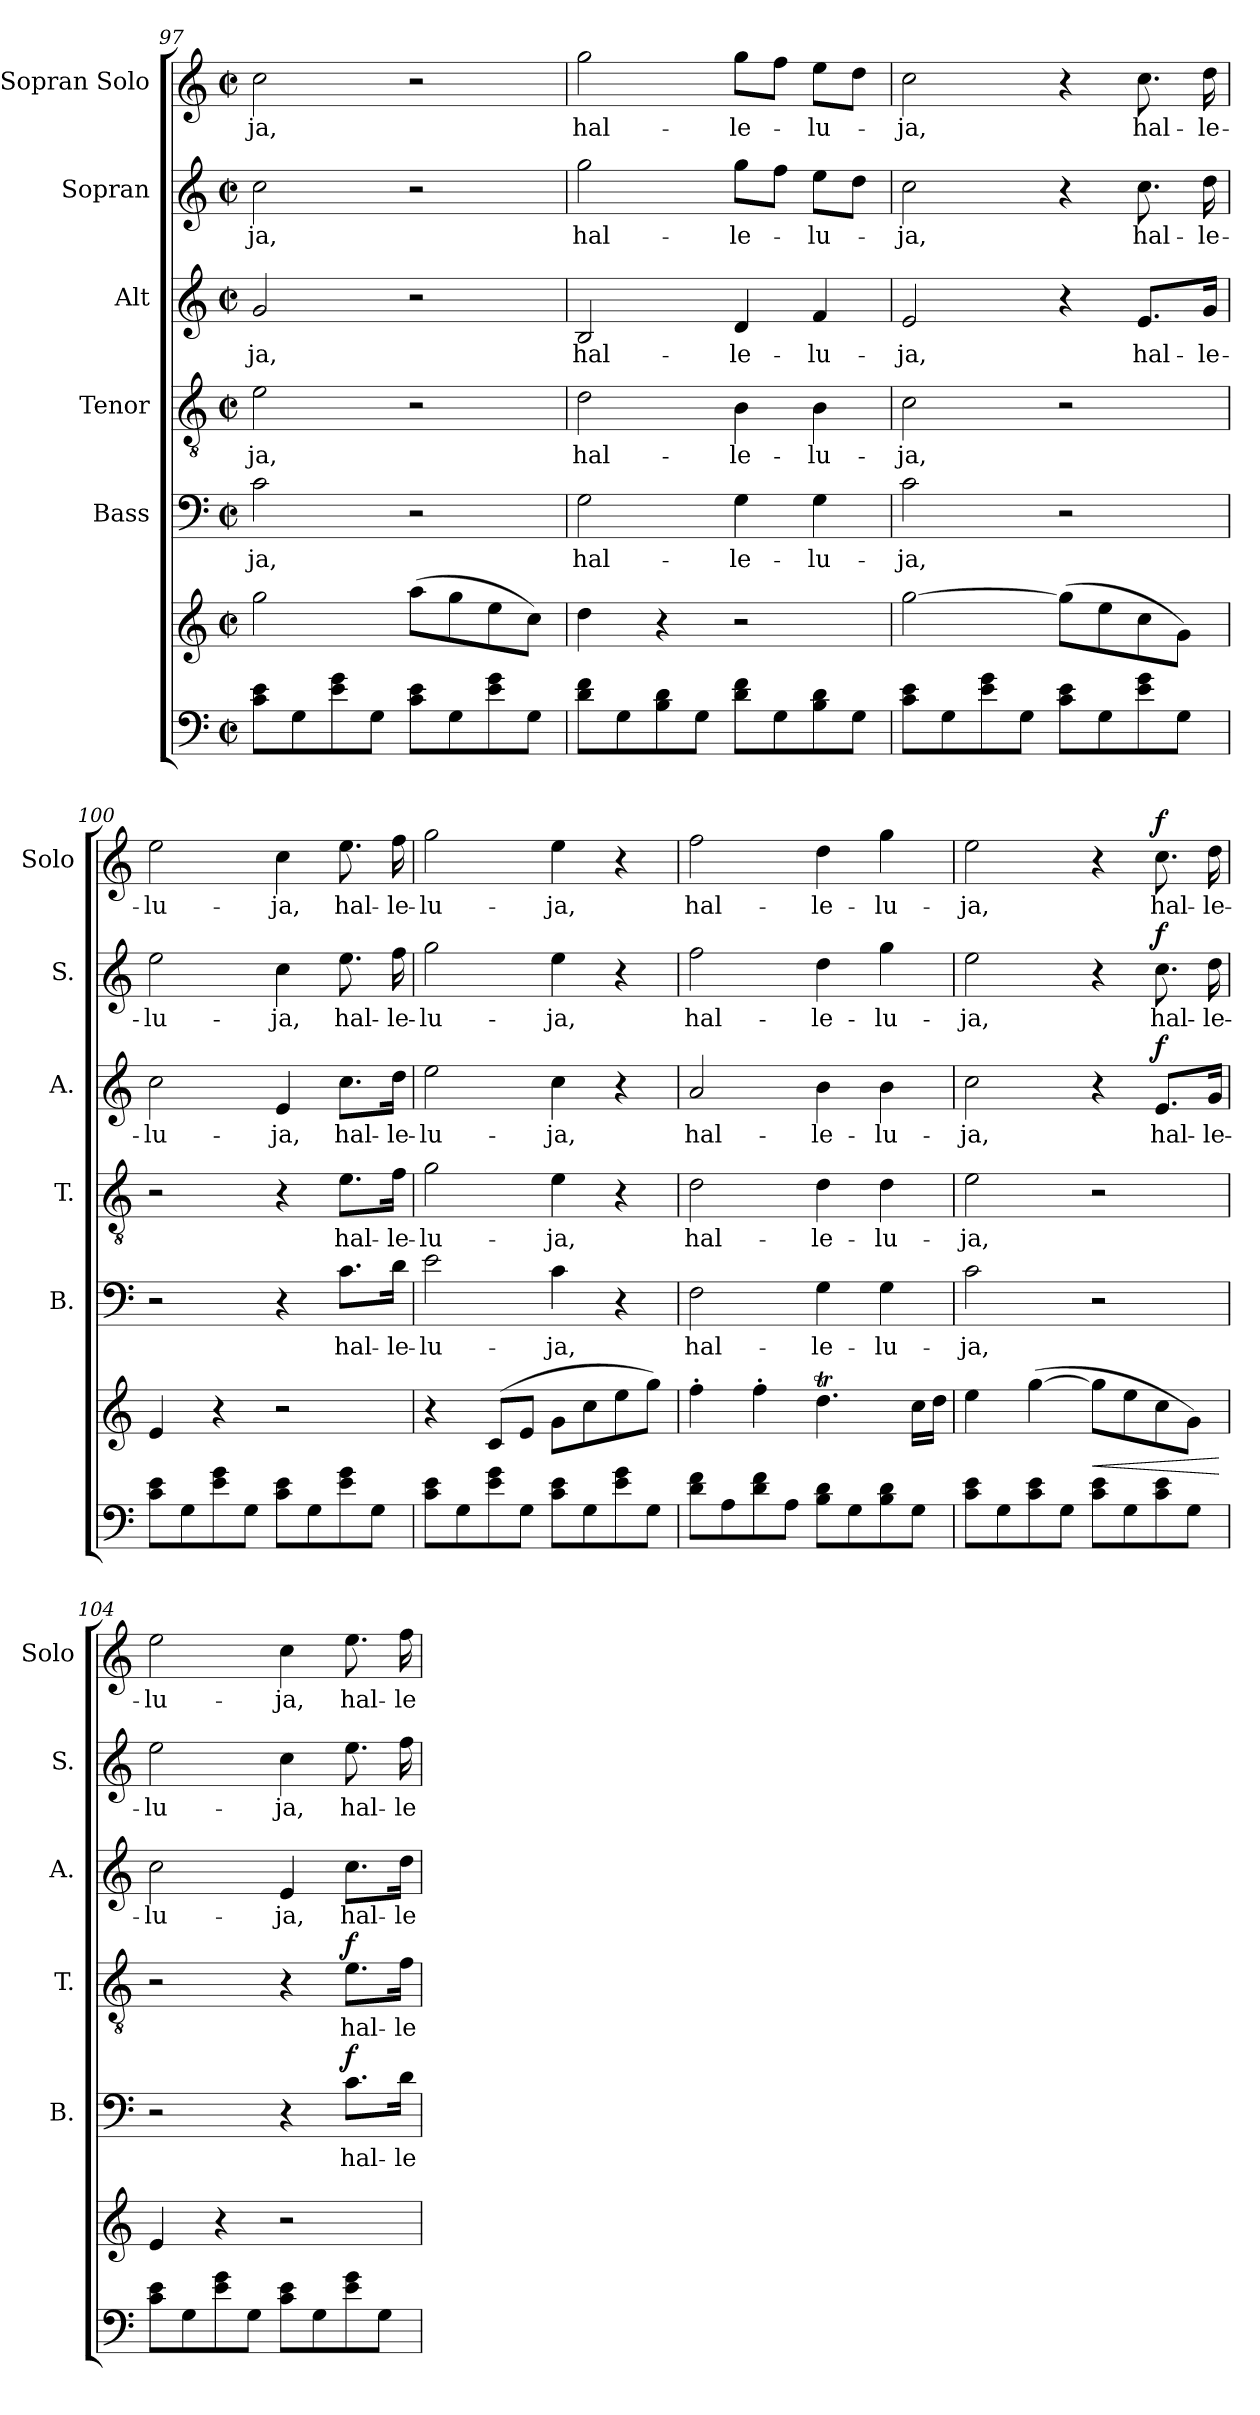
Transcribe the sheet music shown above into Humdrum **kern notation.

**kern	**kern	**dynam	**kern	**text	**dynam	**kern	**text	**dynam	**kern	**text	**dynam	**kern	**text	**dynam	**kern	**text	**dynam
*part6	*part6	*part6	*part5	*part5	*part5	*part4	*part4	*part4	*part3	*part3	*part3	*part2	*part2	*part2	*part1	*part1	*part1
*staff7	*staff6	*staff6/7	*staff5	*staff5	*staff5	*staff4	*staff4	*staff4	*staff3	*staff3	*staff3	*staff2	*staff2	*staff2	*staff1	*staff1	*staff1
*	*	*	*I"Bass	*	*	*I"Tenor	*	*	*I"Alt	*	*	*I"Sopran	*	*	*I"Sopran Solo	*	*
*	*	*	*I'B.	*	*	*I'T.	*	*	*I'A.	*	*	*I'S.	*	*	*I'Solo	*	*
*clefF4	*clefG2	*	*clefF4	*	*	*clefGv2	*	*	*clefG2	*	*	*clefG2	*	*	*clefG2	*	*
*k[]	*k[]	*	*k[]	*	*	*k[]	*	*	*k[]	*	*	*k[]	*	*	*k[]	*	*
*C:	*C:	*	*C:	*	*	*C:	*	*	*C:	*	*	*C:	*	*	*C:	*	*
*M2/2	*M2/2	*	*M2/2	*	*	*M2/2	*	*	*M2/2	*	*	*M2/2	*	*	*M2/2	*	*
*met(c|)	*met(c|)	*	*met(c|)	*	*	*met(c|)	*	*	*met(c|)	*	*	*met(c|)	*	*	*met(c|)	*	*
=97	=97	=97	=97	=97	=97	=97	=97	=97	=97	=97	=97	=97	=97	=97	=97	=97	=97
!	!	!	!	!LO:LY:b	!	!	!LO:LY:b	!	!	!LO:LY:b	!	!	!LO:LY:b	!	!	!LO:LY:b	!
8c\ 8e\L	2gg\	.	2c\	-ja,	.	2e\	-ja,	.	2g/	-ja,	.	2cc\	-ja,	.	2cc\	-ja,	.
8G\	.	.	.	.	.	.	.	.	.	.	.	.	.	.	.	.	.
8e\ 8g\	.	.	.	.	.	.	.	.	.	.	.	.	.	.	.	.	.
8G\J	.	.	.	.	.	.	.	.	.	.	.	.	.	.	.	.	.
8c\ 8e\L	(>8aa\L	.	2r	.	.	2r	.	.	2r	.	.	2r	.	.	2r	.	.
8G\	8gg\	.	.	.	.	.	.	.	.	.	.	.	.	.	.	.	.
8e\ 8g\	8ee\	.	.	.	.	.	.	.	.	.	.	.	.	.	.	.	.
8G\J	8cc\J)	.	.	.	.	.	.	.	.	.	.	.	.	.	.	.	.
=98	=98	=98	=98	=98	=98	=98	=98	=98	=98	=98	=98	=98	=98	=98	=98	=98	=98
!	!	!	!	!LO:LY:b	!	!	!LO:LY:b	!	!	!LO:LY:b	!	!	!LO:LY:b	!	!	!LO:LY:b	!
8d\ 8f\L	4dd\	.	2G\	hal-	.	2d\	hal-	.	2B/	hal-	.	2gg\	hal-	.	2gg\	hal-	.
8G\	.	.	.	.	.	.	.	.	.	.	.	.	.	.	.	.	.
8B\ 8d\	4r	.	.	.	.	.	.	.	.	.	.	.	.	.	.	.	.
8G\J	.	.	.	.	.	.	.	.	.	.	.	.	.	.	.	.	.
!	!	!	!	!LO:LY:b	!	!	!LO:LY:b	!	!	!LO:LY:b	!	!	!LO:LY:b	!	!	!LO:LY:b	!
8d\ 8f\L	2r	.	4G\	-le-	.	4B\	-le-	.	4d/	-le-	.	8gg\L	-le-	.	8gg\L	-le-	.
8G\	.	.	.	.	.	.	.	.	.	.	.	8ff\J	.	.	8ff\J	.	.
!	!	!	!	!LO:LY:b	!	!	!LO:LY:b	!	!	!LO:LY:b	!	!	!LO:LY:b	!	!	!LO:LY:b	!
8B\ 8d\	.	.	4G\	-lu-	.	4B\	-lu-	.	4f/	-lu-	.	8ee\L	-lu-	.	8ee\L	-lu-	.
8G\J	.	.	.	.	.	.	.	.	.	.	.	8dd\J	.	.	8dd\J	.	.
=99	=99	=99	=99	=99	=99	=99	=99	=99	=99	=99	=99	=99	=99	=99	=99	=99	=99
!	!	!	!	!LO:LY:b	!	!	!LO:LY:b	!	!	!LO:LY:b	!	!	!LO:LY:b	!	!	!LO:LY:b	!
8c\ 8e\L	[2gg\	.	2c\	-ja,	.	2c\	-ja,	.	2e/	-ja,	.	2cc\	-ja,	.	2cc\	-ja,	.
8G\	.	.	.	.	.	.	.	.	.	.	.	.	.	.	.	.	.
8e\ 8g\	.	.	.	.	.	.	.	.	.	.	.	.	.	.	.	.	.
8G\J	.	.	.	.	.	.	.	.	.	.	.	.	.	.	.	.	.
8c\ 8e\L	(>8gg\L]	.	2r	.	.	2r	.	.	4r	.	.	4r	.	.	4r	.	.
8G\	8ee\	.	.	.	.	.	.	.	.	.	.	.	.	.	.	.	.
!	!	!	!	!	!	!	!	!	!	!LO:LY:b	!	!	!LO:LY:b	!	!	!LO:LY:b	!
8e\ 8g\	8cc\	.	.	.	.	.	.	.	8.e/L	hal-	.	8.cc\	hal-	.	8.cc\	hal-	.
8G\J	8g\J)	.	.	.	.	.	.	.	.	.	.	.	.	.	.	.	.
!	!	!	!	!	!	!	!	!	!	!LO:LY:b	!	!	!LO:LY:b	!	!	!LO:LY:b	!
.	.	.	.	.	.	.	.	.	16g/Jk	-le-	.	16dd\	-le-	.	16dd\	-le-	.
!!LO:PB:g=z
=100	=100	=100	=100	=100	=100	=100	=100	=100	=100	=100	=100	=100	=100	=100	=100	=100	=100
!	!	!	!	!	!	!	!	!	!	!LO:LY:b	!	!	!LO:LY:b	!	!	!LO:LY:b	!
8c\ 8e\L	4e/	.	2r	.	.	2r	.	.	2cc\	-lu-	.	2ee\	-lu-	.	2ee\	-lu-	.
8G\	.	.	.	.	.	.	.	.	.	.	.	.	.	.	.	.	.
8e\ 8g\	4r	.	.	.	.	.	.	.	.	.	.	.	.	.	.	.	.
8G\J	.	.	.	.	.	.	.	.	.	.	.	.	.	.	.	.	.
!	!	!	!	!	!	!	!	!	!	!LO:LY:b	!	!	!LO:LY:b	!	!	!LO:LY:b	!
8c\ 8e\L	2r	.	4r	.	.	4r	.	.	4e/	-ja,	.	4cc\	-ja,	.	4cc\	-ja,	.
8G\	.	.	.	.	.	.	.	.	.	.	.	.	.	.	.	.	.
!	!	!	!	!LO:LY:b	!	!	!LO:LY:b	!	!	!LO:LY:b	!	!	!LO:LY:b	!	!	!LO:LY:b	!
8e\ 8g\	.	.	8.c\L	hal-	.	8.e\L	hal-	.	8.cc\L	hal-	.	8.ee\	hal-	.	8.ee\	hal-	.
8G\J	.	.	.	.	.	.	.	.	.	.	.	.	.	.	.	.	.
!	!	!	!	!LO:LY:b	!	!	!LO:LY:b	!	!	!LO:LY:b	!	!	!LO:LY:b	!	!	!LO:LY:b	!
.	.	.	16d\Jk	-le-	.	16f\Jk	-le-	.	16dd\Jk	-le-	.	16ff\	-le-	.	16ff\	-le-	.
=101	=101	=101	=101	=101	=101	=101	=101	=101	=101	=101	=101	=101	=101	=101	=101	=101	=101
!	!	!	!	!LO:LY:b	!	!	!LO:LY:b	!	!	!LO:LY:b	!	!	!LO:LY:b	!	!	!LO:LY:b	!
8c\ 8e\L	4r	.	2e\	-lu-	.	2g\	-lu-	.	2ee\	-lu-	.	2gg\	-lu-	.	2gg\	-lu-	.
8G\	.	.	.	.	.	.	.	.	.	.	.	.	.	.	.	.	.
8e\ 8g\	(>8c/L	.	.	.	.	.	.	.	.	.	.	.	.	.	.	.	.
8G\J	8e/J	.	.	.	.	.	.	.	.	.	.	.	.	.	.	.	.
!	!	!	!	!LO:LY:b	!	!	!LO:LY:b	!	!	!LO:LY:b	!	!	!LO:LY:b	!	!	!LO:LY:b	!
8c\ 8e\L	8g\L	.	4c\	-ja,	.	4e\	-ja,	.	4cc\	-ja,	.	4ee\	-ja,	.	4ee\	-ja,	.
8G\	8cc\	.	.	.	.	.	.	.	.	.	.	.	.	.	.	.	.
8e\ 8g\	8ee\	.	4r	.	.	4r	.	.	4r	.	.	4r	.	.	4r	.	.
8G\J	8gg\J)	.	.	.	.	.	.	.	.	.	.	.	.	.	.	.	.
=102	=102	=102	=102	=102	=102	=102	=102	=102	=102	=102	=102	=102	=102	=102	=102	=102	=102
!	!	!	!	!LO:LY:b	!	!	!LO:LY:b	!	!	!LO:LY:b	!	!	!LO:LY:b	!	!	!LO:LY:b	!
8d\ 8f\L	4ff'>\	.	2F\	hal-	.	2d\	hal-	.	2a/	hal-	.	2ff\	hal-	.	2ff\	hal-	.
8A\	.	.	.	.	.	.	.	.	.	.	.	.	.	.	.	.	.
8d\ 8f\	4ff'>\	.	.	.	.	.	.	.	.	.	.	.	.	.	.	.	.
8A\J	.	.	.	.	.	.	.	.	.	.	.	.	.	.	.	.	.
!	!	!	!	!LO:LY:b	!	!	!LO:LY:b	!	!	!LO:LY:b	!	!	!LO:LY:b	!	!	!LO:LY:b	!
8B\ 8d\L	4.ddT\	.	4G\	-le-	.	4d\	-le-	.	4b\	-le-	.	4dd\	-le-	.	4dd\	-le-	.
8G\	.	.	.	.	.	.	.	.	.	.	.	.	.	.	.	.	.
!	!	!	!	!LO:LY:b	!	!	!LO:LY:b	!	!	!LO:LY:b	!	!	!LO:LY:b	!	!	!LO:LY:b	!
8B\ 8d\	.	.	4G\	-lu-	.	4d\	-lu-	.	4b\	-lu-	.	4gg\	-lu-	.	4gg\	-lu-	.
8G\J	16cc\LL	.	.	.	.	.	.	.	.	.	.	.	.	.	.	.	.
.	16dd\JJ	.	.	.	.	.	.	.	.	.	.	.	.	.	.	.	.
=103	=103	=103	=103	=103	=103	=103	=103	=103	=103	=103	=103	=103	=103	=103	=103	=103	=103
!	!	!	!	!LO:LY:b	!	!	!LO:LY:b	!	!	!LO:LY:b	!	!	!LO:LY:b	!	!	!LO:LY:b	!
8c\ 8e\L	4ee\	.	2c\	-ja,	.	2e\	-ja,	.	2cc\	-ja,	.	2ee\	-ja,	.	2ee\	-ja,	.
8G\	.	.	.	.	.	.	.	.	.	.	.	.	.	.	.	.	.
8c\ 8e\	(>[4gg\	.	.	.	.	.	.	.	.	.	.	.	.	.	.	.	.
8G\J	.	.	.	.	.	.	.	.	.	.	.	.	.	.	.	.	.
!	!	!LO:HP:b	!	!	!	!	!	!	!	!	!	!	!	!	!	!	!
8c\ 8e\L	8gg\L]	<	2r	.	.	2r	.	.	4r	.	.	4r	.	.	4r	.	.
8G\	8ee\	.	.	.	.	.	.	.	.	.	.	.	.	.	.	.	.
!	!	!	!	!	!	!	!	!	!	!LO:LY:b	!LO:DY:a	!	!LO:LY:b	!LO:DY:a	!	!LO:LY:b	!LO:DY:a
8c\ 8e\	8cc\	.	.	.	.	.	.	.	8.e/L	hal-	f	8.cc\	hal-	f	8.cc\	hal-	f
8G\J	8g\J)	.	.	.	.	.	.	.	.	.	.	.	.	.	.	.	.
!	!	!	!	!	!	!	!	!	!	!LO:LY:b	!	!	!LO:LY:b	!	!	!LO:LY:b	!
.	.	.	.	.	.	.	.	.	16g/Jk	-le-	.	16dd\	-le-	.	16dd\	-le-	.
.	.	[	.	.	.	.	.	.	.	.	.	.	.	.	.	.	.
=104	=104	=104	=104	=104	=104	=104	=104	=104	=104	=104	=104	=104	=104	=104	=104	=104	=104
!	!	!	!	!	!	!	!	!	!	!LO:LY:b	!	!	!LO:LY:b	!	!	!LO:LY:b	!
8c\ 8e\L	4e/	.	2r	.	.	2r	.	.	2cc\	-lu-	.	2ee\	-lu-	.	2ee\	-lu-	.
8G\	.	.	.	.	.	.	.	.	.	.	.	.	.	.	.	.	.
8e\ 8g\	4r	.	.	.	.	.	.	.	.	.	.	.	.	.	.	.	.
8G\J	.	.	.	.	.	.	.	.	.	.	.	.	.	.	.	.	.
!	!	!	!	!	!	!	!	!	!	!LO:LY:b	!	!	!LO:LY:b	!	!	!LO:LY:b	!
8c\ 8e\L	2r	.	4r	.	.	4r	.	.	4e/	-ja,	.	4cc\	-ja,	.	4cc\	-ja,	.
8G\	.	.	.	.	.	.	.	.	.	.	.	.	.	.	.	.	.
!	!	!	!	!LO:LY:b	!LO:DY:a	!	!LO:LY:b	!LO:DY:a	!	!LO:LY:b	!	!	!LO:LY:b	!	!	!LO:LY:b	!
8e\ 8g\	.	.	8.c\L	hal-	f	8.e\L	hal-	f	8.cc\L	hal-	.	8.ee\	hal-	.	8.ee\	hal-	.
8G\J	.	.	.	.	.	.	.	.	.	.	.	.	.	.	.	.	.
!	!	!	!	!LO:LY:b	!	!	!LO:LY:b	!	!	!LO:LY:b	!	!	!LO:LY:b	!	!	!LO:LY:b	!
.	.	.	16d\Jk	-le-	.	16f\Jk	-le-	.	16dd\Jk	-le-	.	16ff\	-le-	.	16ff\	-le-	.
=	=	=	=	=	=	=	=	=	=	=	=	=	=	=	=	=	=
*-	*-	*-	*-	*-	*-	*-	*-	*-	*-	*-	*-	*-	*-	*-	*-	*-	*-
